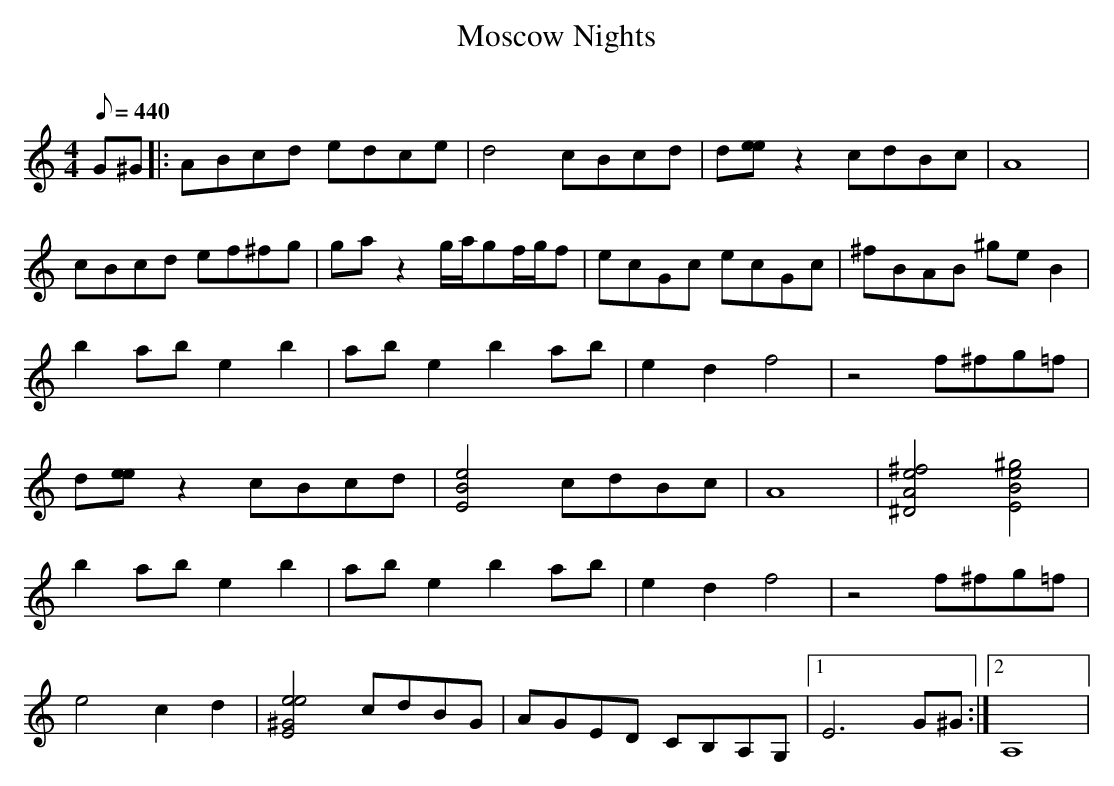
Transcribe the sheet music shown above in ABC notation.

X:1
T:Moscow Nights
C:
M:4/4
L:1/8
Q:1/8=440
K:C
G^G|:ABcd edce|d4 cBcd|d[ee]z2 cdBc|A8|
cBcd ef^fg|gaz2 g/a/gf/g/f|ecGc ecGc|^fBAB ^geB2|
b2ab e2b2|abe2 b2ab|e2d2 f4|z4 f^fg=f|
d[ee]z2 cBcd|[e4B4E4] cdBc|A8|[e4^f4A4^D4] [e4^g4B4E4]|
b2ab e2b2|abe2 b2ab|e2d2 f4|z4 f^fg=f|
e4 c2d2|[e4e4^G4E4] cdBG|AGED CB,A,G,|1 E6G^G:|2 A,8|
